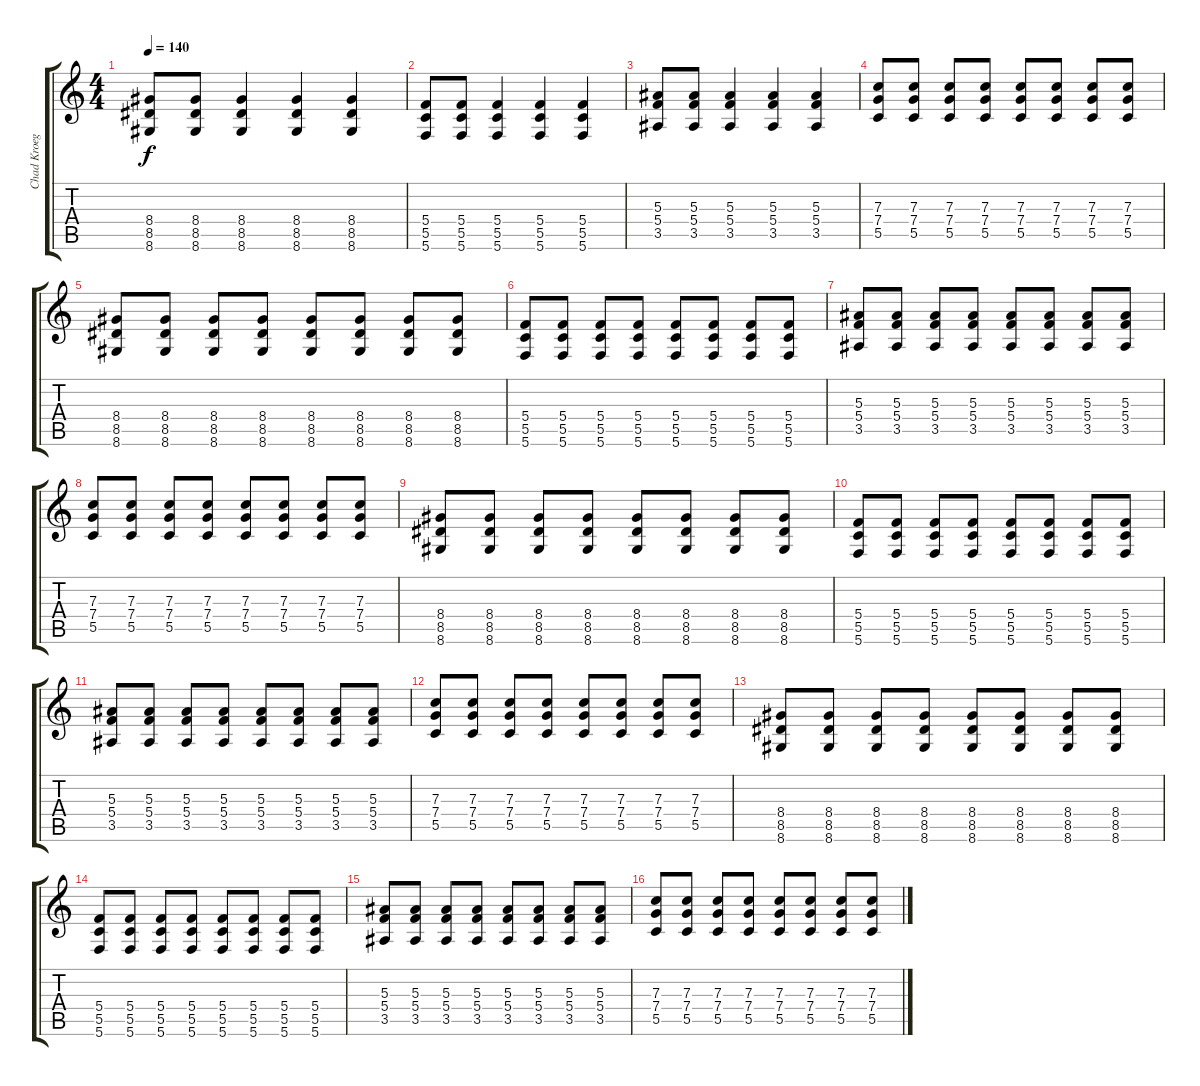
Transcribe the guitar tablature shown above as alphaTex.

\track ("Chad Kroeger" "Chad Kroeg") {instrument overdrivenguitar}
\staff {score tabs}
\tuning (D4 A3 F3 C3 G2 C2) {hide}
\ts (4 4)
\tempo 140
\clef g2
\ks c
(8.4 8.5 8.6).8{dy f} (8.4 8.5 8.6).8 (8.4 8.5 8.6).4 (8.4 8.5 8.6).4 (8.4 8.5 8.6).4 |
(5.4 5.5 5.6).8 (5.4 5.5 5.6).8 (5.4 5.5 5.6).4 (5.4 5.5 5.6).4 (5.4 5.5 5.6).4 |
(5.3 5.4 3.5).8 (5.3 5.4 3.5).8 (5.3 5.4 3.5).4 (5.3 5.4 3.5).4 (5.3 5.4 3.5).4 |
(7.3 7.4 5.5).8 (7.3 7.4 5.5).8 (7.3 7.4 5.5).8 (7.3 7.4 5.5).8 (7.3 7.4 5.5).8 (7.3 7.4 5.5).8 (7.3 7.4 5.5).8 (7.3 7.4 5.5).8 |
(8.4 8.5 8.6).8 (8.4 8.5 8.6).8 (8.4 8.5 8.6).8 (8.4 8.5 8.6).8 (8.4 8.5 8.6).8 (8.4 8.5 8.6).8 (8.4 8.5 8.6).8 (8.4 8.5 8.6).8 |
(5.4 5.5 5.6).8 (5.4 5.5 5.6).8 (5.4 5.5 5.6).8 (5.4 5.5 5.6).8 (5.4 5.5 5.6).8 (5.4 5.5 5.6).8 (5.4 5.5 5.6).8 (5.4 5.5 5.6).8 |
(5.3 5.4 3.5).8 (5.3 5.4 3.5).8 (5.3 5.4 3.5).8 (5.3 5.4 3.5).8 (5.3 5.4 3.5).8 (5.3 5.4 3.5).8 (5.3 5.4 3.5).8 (5.3 5.4 3.5).8 |
(7.3 7.4 5.5).8 (7.3 7.4 5.5).8 (7.3 7.4 5.5).8 (7.3 7.4 5.5).8 (7.3 7.4 5.5).8 (7.3 7.4 5.5).8 (7.3 7.4 5.5).8 (7.3 7.4 5.5).8 |
(8.4 8.5 8.6).8 (8.4 8.5 8.6).8 (8.4 8.5 8.6).8 (8.4 8.5 8.6).8 (8.4 8.5 8.6).8 (8.4 8.5 8.6).8 (8.4 8.5 8.6).8 (8.4 8.5 8.6).8 |
(5.4 5.5 5.6).8 (5.4 5.5 5.6).8 (5.4 5.5 5.6).8 (5.4 5.5 5.6).8 (5.4 5.5 5.6).8 (5.4 5.5 5.6).8 (5.4 5.5 5.6).8 (5.4 5.5 5.6).8 |
(5.3 5.4 3.5).8 (5.3 5.4 3.5).8 (5.3 5.4 3.5).8 (5.3 5.4 3.5).8 (5.3 5.4 3.5).8 (5.3 5.4 3.5).8 (5.3 5.4 3.5).8 (5.3 5.4 3.5).8 |
(7.3 7.4 5.5).8 (7.3 7.4 5.5).8 (7.3 7.4 5.5).8 (7.3 7.4 5.5).8 (7.3 7.4 5.5).8 (7.3 7.4 5.5).8 (7.3 7.4 5.5).8 (7.3 7.4 5.5).8 |
(8.4 8.5 8.6).8 (8.4 8.5 8.6).8 (8.4 8.5 8.6).8 (8.4 8.5 8.6).8 (8.4 8.5 8.6).8 (8.4 8.5 8.6).8 (8.4 8.5 8.6).8 (8.4 8.5 8.6).8 |
(5.4 5.5 5.6).8 (5.4 5.5 5.6).8 (5.4 5.5 5.6).8 (5.4 5.5 5.6).8 (5.4 5.5 5.6).8 (5.4 5.5 5.6).8 (5.4 5.5 5.6).8 (5.4 5.5 5.6).8 |
(5.3 5.4 3.5).8 (5.3 5.4 3.5).8 (5.3 5.4 3.5).8 (5.3 5.4 3.5).8 (5.3 5.4 3.5).8 (5.3 5.4 3.5).8 (5.3 5.4 3.5).8 (5.3 5.4 3.5).8 |
(7.3 7.4 5.5).8 (7.3 7.4 5.5).8 (7.3 7.4 5.5).8 (7.3 7.4 5.5).8 (7.3 7.4 5.5).8 (7.3 7.4 5.5).8 (7.3 7.4 5.5).8 (7.3 7.4 5.5).8
